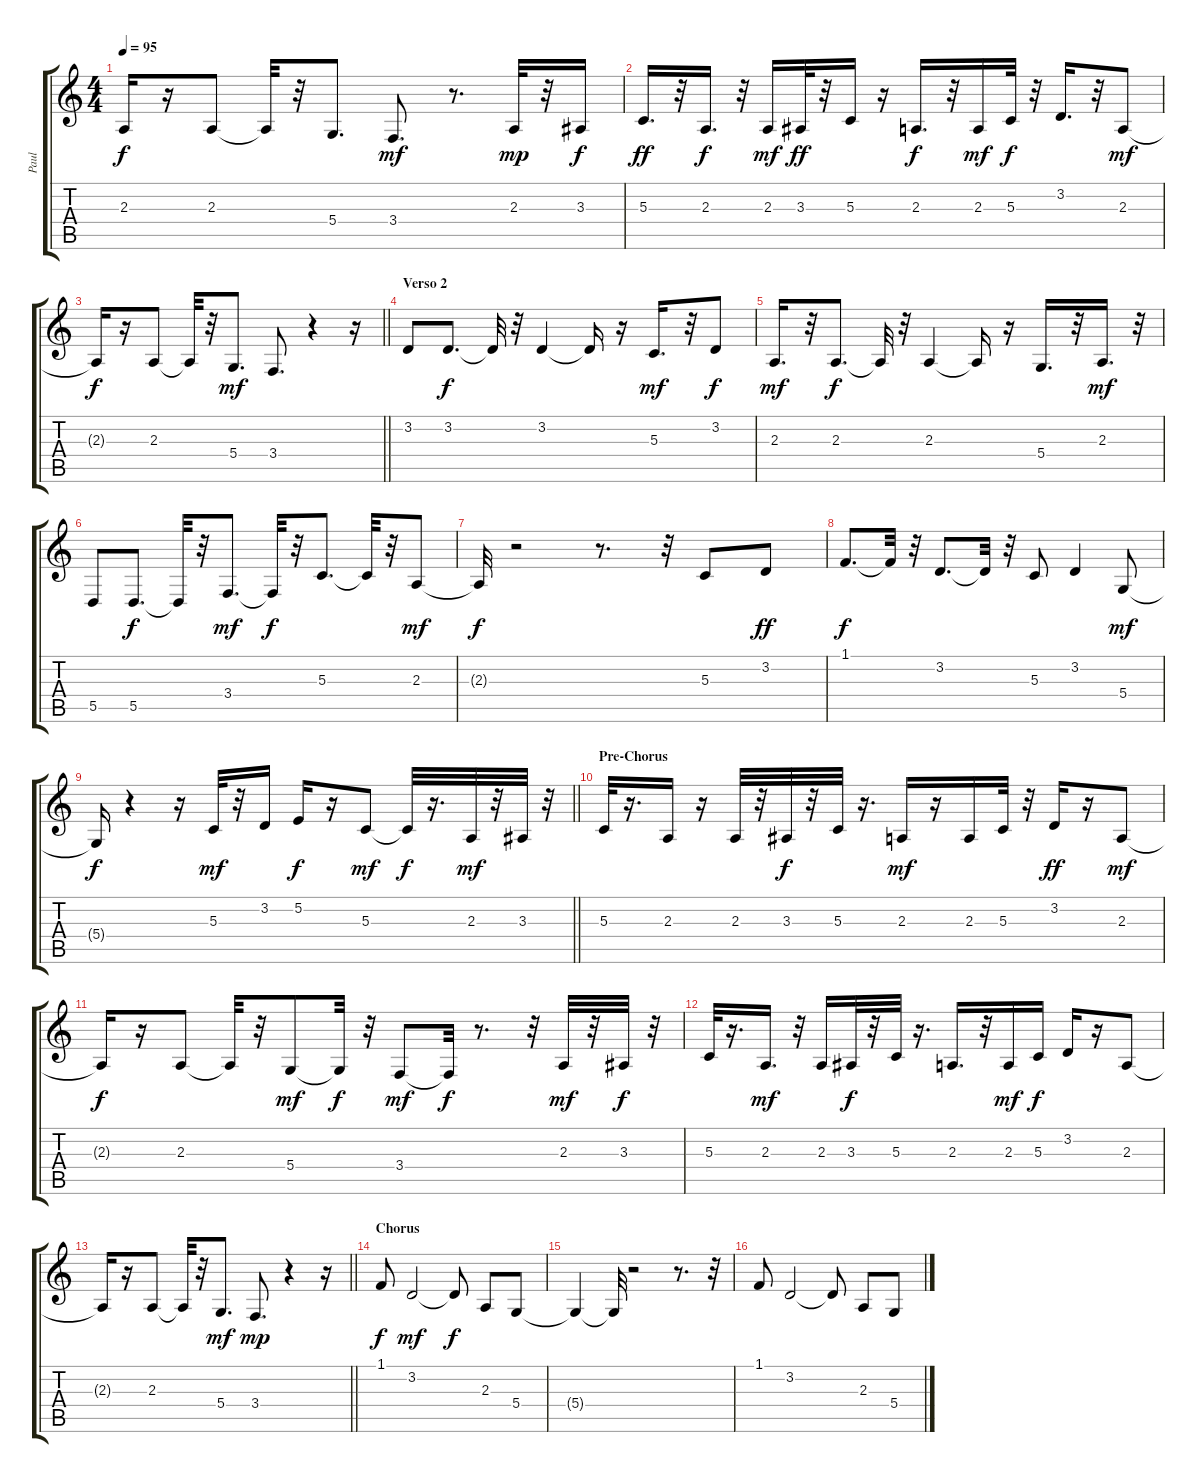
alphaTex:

\track ("Paul " "Paul ") {instrument harmonica}
\staff {score tabs}
\tuning (E4 B3 G3 D3 A2 E2) {hide}
\ts (4 4)
\tempo 95
\clef g2
\ks c
2.3{t}.16{dy f} r.16 2.3.8 2.3{t}.32 r.32 5.4.8{d} 3.4.8{d dy mf} r.8{d} 2.3.32{dy mp} r.32 3.3.16{dy f} |
5.3.16{d dy ff} r.32 2.3.16{d dy f} r.32 2.3.16{dy mf} 3.3.32{dy ff} r.32 5.3.16 r.16 2.3.16{d dy f} r.32 2.3.16{dy mf} 5.3.32{dy f} r.32 3.2.16{d} r.32 2.3.8{dy mf} |
\barLineRight lightlight
2.3{t}.16{dy f} r.16 2.3.8 2.3{t}.32 r.32 5.4.8{d dy mf} 3.4.8{d} r.4 r.16 |
\section ("" "Verso 2")
3.2.8 3.2.8{d dy f} 3.2{t}.32 r.32 3.2.4 3.2{t}.16 r.16 5.3.16{d dy mf} r.32 3.2.8{dy f} |
2.3.16{d dy mf} r.32 2.3.8{d dy f} 2.3{t}.32 r.32 2.3.4 2.3{t}.16 r.16 5.4.16{d} r.32 2.3.16{d dy mf} r.32 |
5.5.8 5.5.8{d dy f} 5.5{t}.32 r.32 3.4.8{d dy mf} 3.4{t}.32{dy f} r.32 5.3.8{d} 5.3{t}.32 r.32 2.3.8{dy mf} |
2.3{t}.32{dy f} r.2 r.8{d} r.32 5.3.8 3.2.8{dy ff} |
1.1.8{d dy f} 1.1{t}.32 r.32 3.2.8{d} 3.2{t}.32 r.32 5.3.8 3.2.4 5.4.8{dy mf} |
\barLineRight lightlight
5.4{t}.16{dy f} r.4 r.16 5.3.32{dy mf} r.32 3.2.16 5.2.16{dy f} r.16 5.3.8{dy mf} 5.3{t}.32{dy f} r.16{d} 2.3.32{dy mf} r.32 3.3.32 r.32 |
\section ("" "Pre-Chorus")
5.3.32 r.16{d} 2.3.16 r.16 2.3.32 r.32 3.3.32{dy f} r.32 5.3.32 r.16{d} 2.3.16{dy mf} r.16 2.3.16 5.3.32 r.32 3.2.16{dy ff} r.16 2.3.8{dy mf} |
2.3{t}.16{dy f} r.16 2.3.8 2.3{t}.32 r.32 5.4.8{dy mf} 5.4{t}.32{dy f} r.32 3.4.8{dy mf} 3.4{t}.32{dy f} r.8{d} r.32 2.3.32{dy mf} r.32 3.3.32{dy f} r.32 |
5.3.32 r.16{d} 2.3.16{d dy mf} r.32 2.3.16 3.3.32{dy f} r.32 5.3.32 r.16{d} 2.3.16{d} r.32 2.3.16{dy mf} 5.3.16{dy f} 3.2.16 r.16 2.3.8 |
\barLineRight lightlight
2.3{t}.16 r.16 2.3.8 2.3{t}.32 r.32 5.4.8{d dy mf} 3.4.8{d dy mp} r.4 r.16 |
\section ("" "Chorus")
1.1.8{dy f} 3.2.2{dy mf} 3.2{t}.8{dy f} 2.3.8 5.4.8 |
5.4{t}.4 5.4{t}.32 r.2 r.8{d} r.32 |
1.1.8 3.2.2 3.2{t}.8 2.3.8 5.4.8
